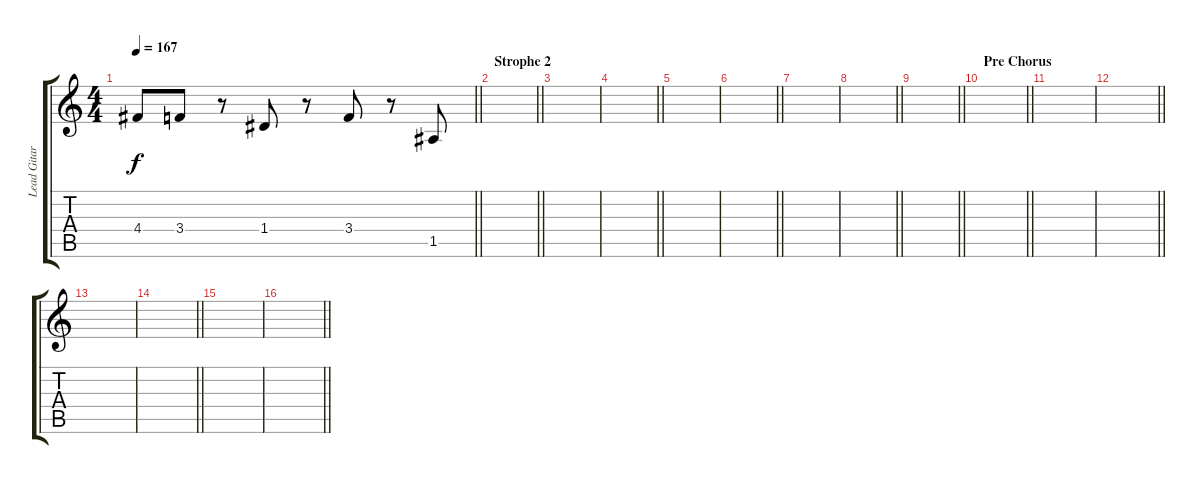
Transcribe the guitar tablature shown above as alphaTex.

\track ("Lead Gitarre" "Lead Gitar") {instrument overdrivenguitar}
\staff {score tabs}
\tuning (E4 B3 G3 D3 A2 E2) {hide}
\ts (4 4)
\tempo 167
\clef g2
\barLineRight lightlight
\ks c
4.4.8{dy f} 3.4.8 r.8 1.4.8 r.8 3.4.8 r.8 1.5.8 |
\section ("" "Strophe 2")
\barLineRight lightlight
|
|
\barLineRight lightlight
|
|
\barLineRight lightlight
|
|
\barLineRight lightlight
|
\barLineRight lightlight
|
\section ("" "Pre Chorus")
\barLineRight lightlight
|
|
\barLineRight lightlight
|
|
\barLineRight lightlight
|
|
\barLineRight lightlight
